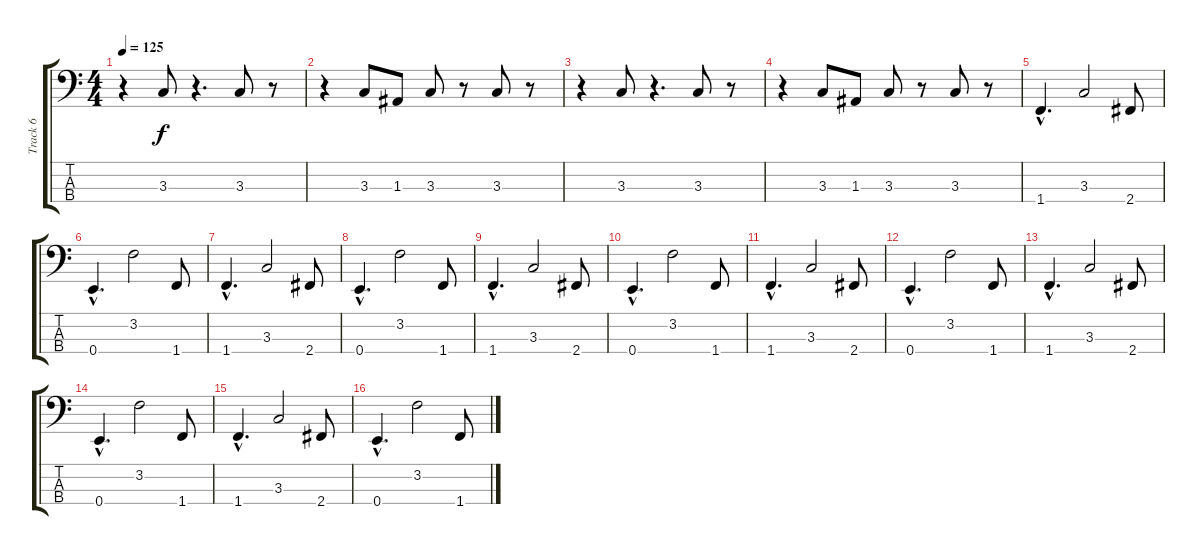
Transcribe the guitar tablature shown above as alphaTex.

\track ("Track 6" "Track 6") {instrument synthbass2}
\staff {score tabs}
\tuning (G2 D2 A1 E1) {hide}
\ts (4 4)
\tempo 125
\clef f4
\ks c
r.4{dy f} 3.3.8 r.4{d} 3.3.8 r.8 |
r.4 3.3.8 1.3.8 3.3.8 r.8 3.3.8 r.8 |
r.4 3.3.8 r.4{d} 3.3.8 r.8 |
r.4 3.3.8 1.3.8 3.3.8 r.8 3.3.8 r.8 |
1.4{hac}.4{d} 3.3.2 2.4.8 |
0.4{hac}.4{d} 3.2.2 1.4.8 |
1.4{hac}.4{d} 3.3.2 2.4.8 |
0.4{hac}.4{d} 3.2.2 1.4.8 |
1.4{hac}.4{d} 3.3.2 2.4.8 |
0.4{hac}.4{d} 3.2.2 1.4.8 |
1.4{hac}.4{d} 3.3.2 2.4.8 |
0.4{hac}.4{d} 3.2.2 1.4.8 |
1.4{hac}.4{d} 3.3.2 2.4.8 |
0.4{hac}.4{d} 3.2.2 1.4.8 |
1.4{hac}.4{d} 3.3.2 2.4.8 |
0.4{hac}.4{d} 3.2.2 1.4.8
